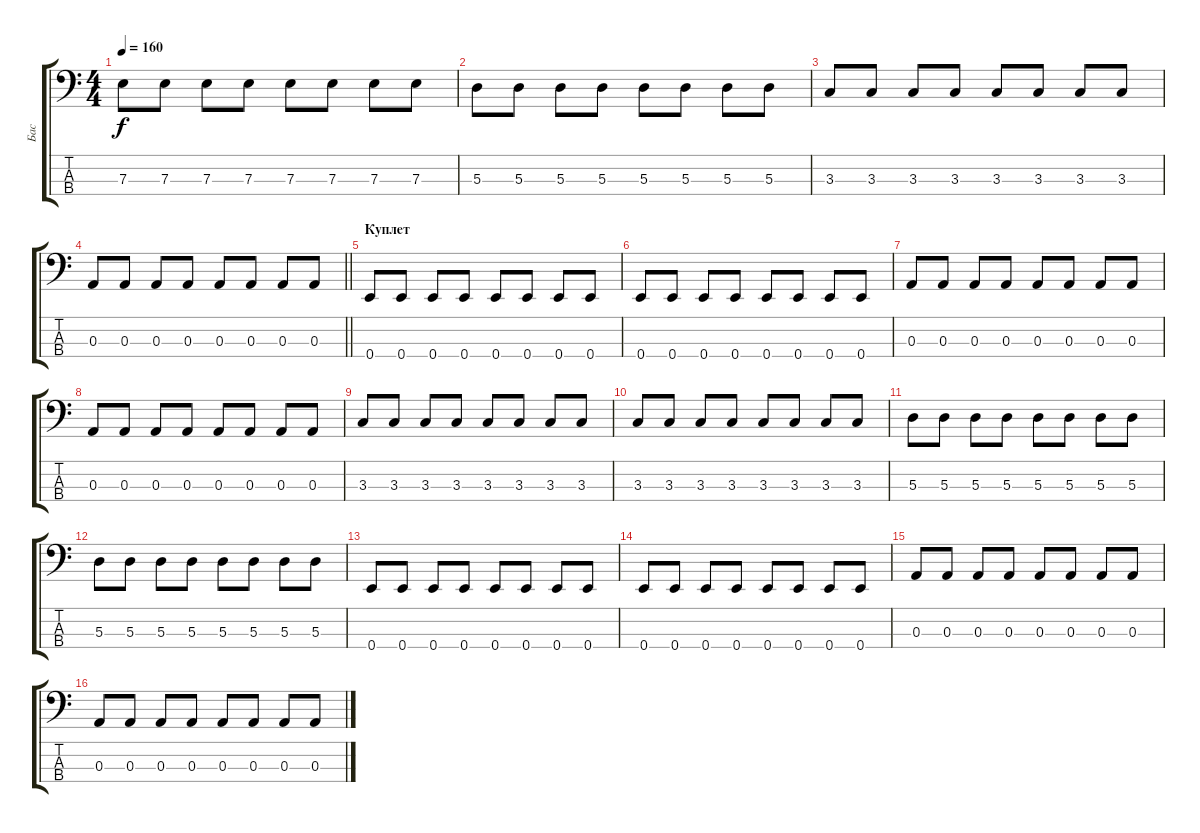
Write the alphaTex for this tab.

\track ("Бас" "Бас") {instrument electricbassfinger}
\staff {score tabs}
\tuning (G2 D2 A1 E1) {hide}
\ts (4 4)
\tempo 160
\clef f4
\ks c
7.3.8{dy f} 7.3.8 7.3.8 7.3.8 7.3.8 7.3.8 7.3.8 7.3.8 |
5.3.8 5.3.8 5.3.8 5.3.8 5.3.8 5.3.8 5.3.8 5.3.8 |
3.3.8 3.3.8 3.3.8 3.3.8 3.3.8 3.3.8 3.3.8 3.3.8 |
\barLineRight lightlight
0.3.8 0.3.8 0.3.8 0.3.8 0.3.8 0.3.8 0.3.8 0.3.8 |
\section ("" "Куплет")
0.4.8 0.4.8 0.4.8 0.4.8 0.4.8 0.4.8 0.4.8 0.4.8 |
0.4.8 0.4.8 0.4.8 0.4.8 0.4.8 0.4.8 0.4.8 0.4.8 |
0.3.8 0.3.8 0.3.8 0.3.8 0.3.8 0.3.8 0.3.8 0.3.8 |
0.3.8 0.3.8 0.3.8 0.3.8 0.3.8 0.3.8 0.3.8 0.3.8 |
3.3.8 3.3.8 3.3.8 3.3.8 3.3.8 3.3.8 3.3.8 3.3.8 |
3.3.8 3.3.8 3.3.8 3.3.8 3.3.8 3.3.8 3.3.8 3.3.8 |
5.3.8 5.3.8 5.3.8 5.3.8 5.3.8 5.3.8 5.3.8 5.3.8 |
5.3.8 5.3.8 5.3.8 5.3.8 5.3.8 5.3.8 5.3.8 5.3.8 |
0.4.8 0.4.8 0.4.8 0.4.8 0.4.8 0.4.8 0.4.8 0.4.8 |
0.4.8 0.4.8 0.4.8 0.4.8 0.4.8 0.4.8 0.4.8 0.4.8 |
0.3.8 0.3.8 0.3.8 0.3.8 0.3.8 0.3.8 0.3.8 0.3.8 |
0.3.8 0.3.8 0.3.8 0.3.8 0.3.8 0.3.8 0.3.8 0.3.8
